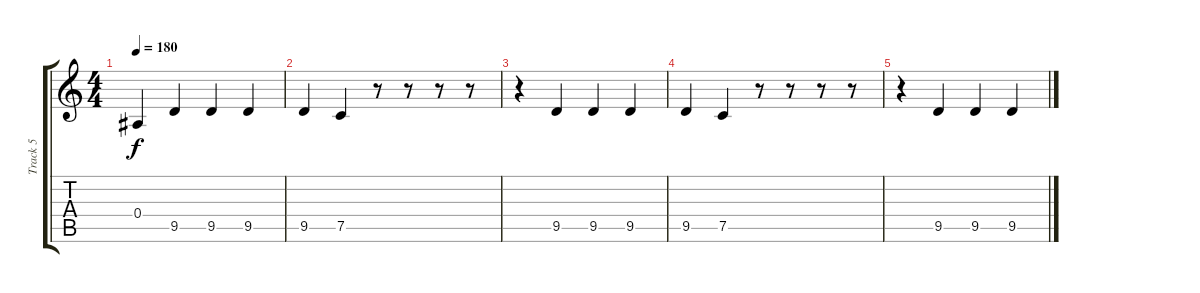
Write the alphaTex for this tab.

\track ("Track 5" "Track 5") {instrument distortionguitar}
\staff {score tabs}
\tuning (C4 G3 Eb3 Bb2 F2 C2) {hide}
\ts (4 4)
\tempo 180
\clef g2
\ks c
0.4{t}.4{dy f} 9.5.4 9.5.4 9.5.4 |
9.5.4 7.5.4 r.8 r.8 r.8 r.8 |
r.4 9.5.4 9.5.4 9.5.4 |
9.5.4 7.5.4 r.8 r.8 r.8 r.8 |
r.4 9.5.4 9.5.4 9.5.4
